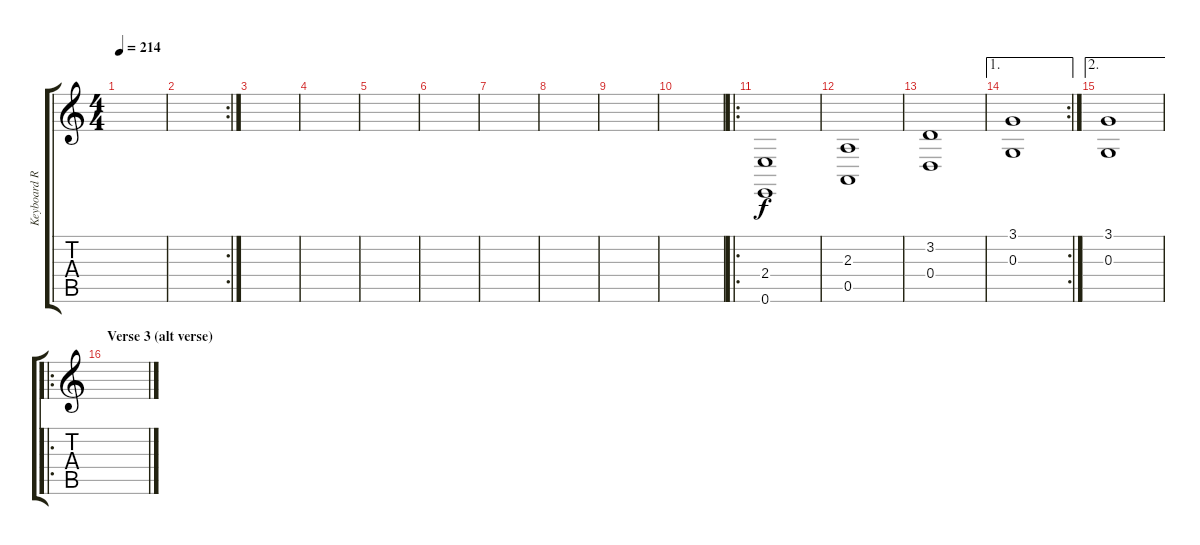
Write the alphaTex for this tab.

\track ("Keyboard Rhythms" "Keyboard R") {instrument stringensemble1}
\staff {score tabs}
\tuning (E4 B3 G3 D3 A2 E2) {hide}
\ts (4 4)
\tempo 214
\clef g2
\ks c
|
\rc 2
|
|
|
|
|
|
|
|
|
\ro
(2.4 0.6).1 |
(2.3 0.5).1 |
(3.2 0.4).1 |
\ae 1
\rc 2
(3.1 0.3).1 |
\ae 2
(3.1 0.3).1 |
\ro
\section ("" "Verse 3 (alt verse)")
